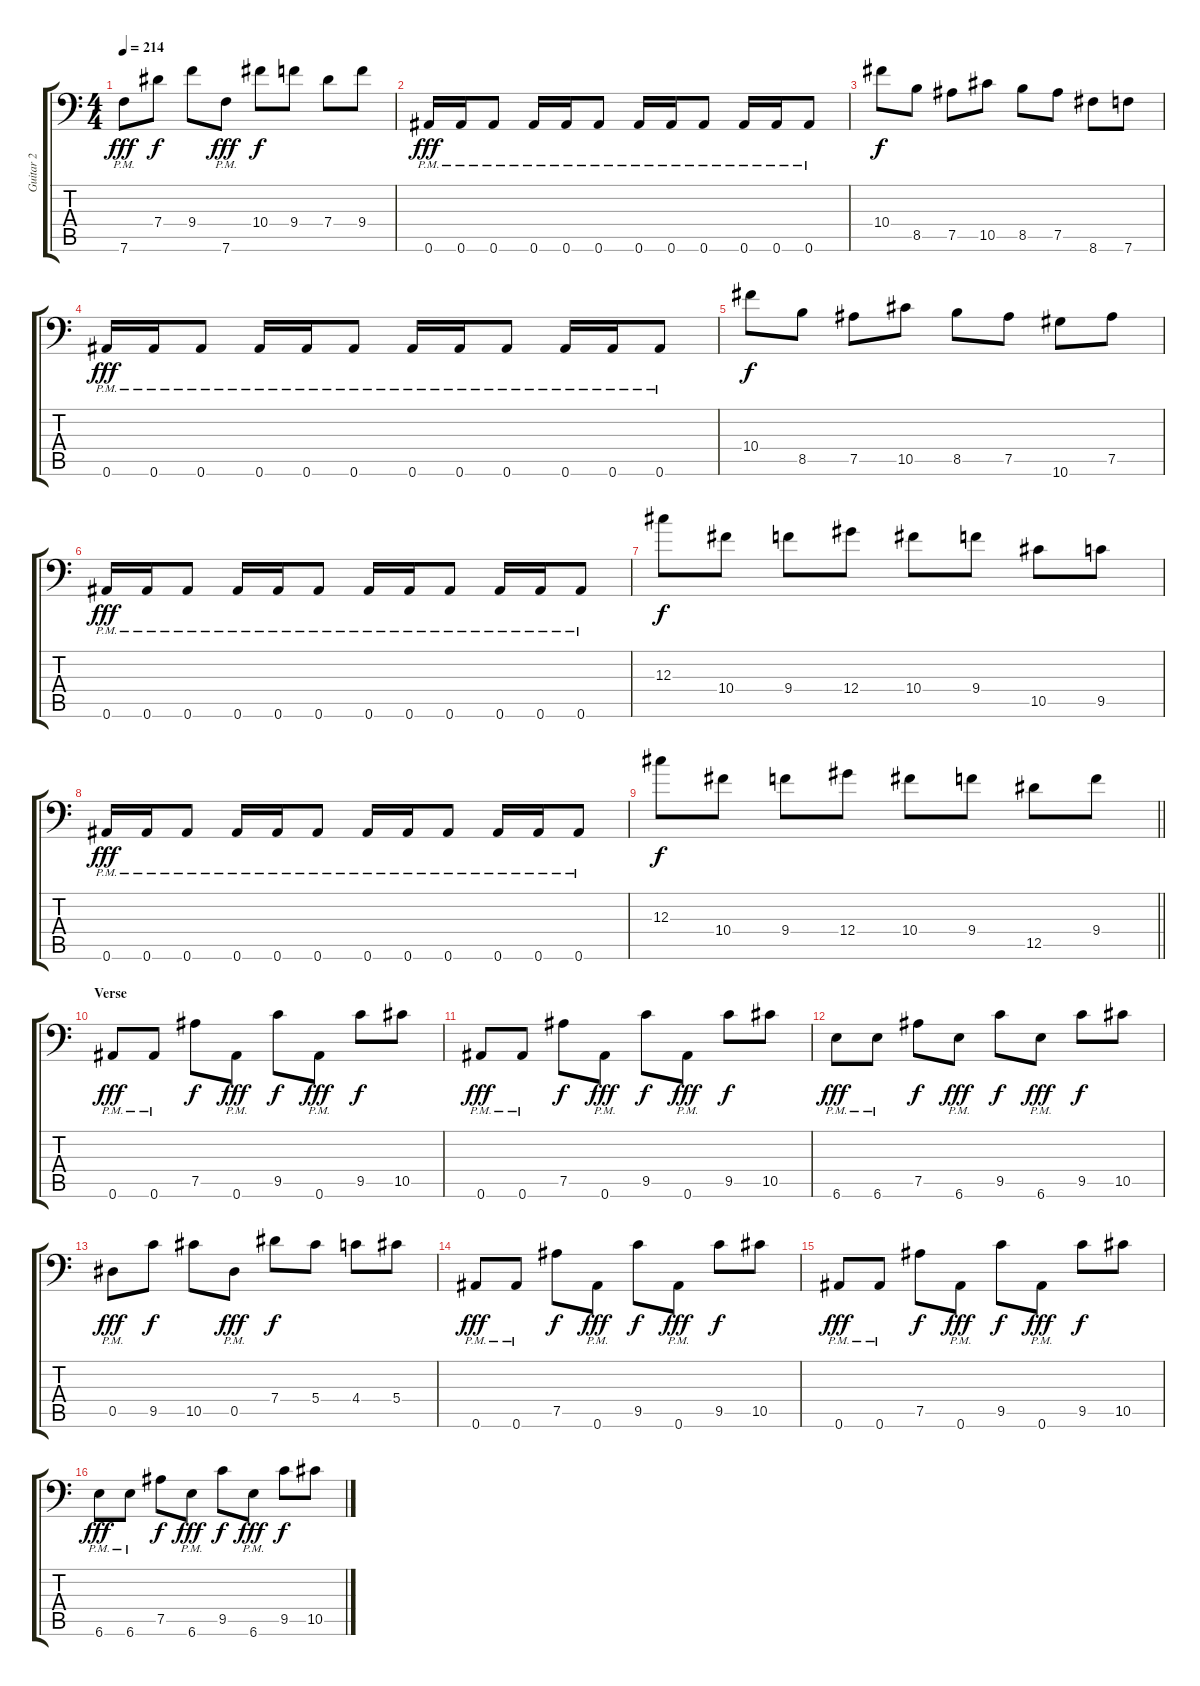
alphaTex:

\track ("Guitar 2" "Guitar 2") {instrument distortionguitar}
\staff {score tabs}
\tuning (Bb3 F3 Db3 Ab2 Eb2 Bb1) {hide}
\ts (4 4)
\tempo 214
\clef f4
\ks c
7.6{pm}.8{dy fff} 7.4.8{dy f} 9.4.8 7.6{pm}.8{dy fff} 10.4.8{dy f} 9.4.8 7.4.8 9.4.8 |
0.6{pm}.16{dy fff} 0.6{pm}.16 0.6{pm}.8 0.6{pm}.16 0.6{pm}.16 0.6{pm}.8 0.6{pm}.16 0.6{pm}.16 0.6{pm}.8 0.6{pm}.16 0.6{pm}.16 0.6{pm}.8 |
10.4.8{dy f} 8.5.8 7.5.8 10.5.8 8.5.8 7.5.8 8.6.8 7.6.8 |
0.6{pm}.16{dy fff} 0.6{pm}.16 0.6{pm}.8 0.6{pm}.16 0.6{pm}.16 0.6{pm}.8 0.6{pm}.16 0.6{pm}.16 0.6{pm}.8 0.6{pm}.16 0.6{pm}.16 0.6{pm}.8 |
10.4.8{dy f} 8.5.8 7.5.8 10.5.8 8.5.8 7.5.8 10.6.8 7.5.8 |
0.6{pm}.16{dy fff} 0.6{pm}.16 0.6{pm}.8 0.6{pm}.16 0.6{pm}.16 0.6{pm}.8 0.6{pm}.16 0.6{pm}.16 0.6{pm}.8 0.6{pm}.16 0.6{pm}.16 0.6{pm}.8 |
12.3.8{dy f} 10.4.8 9.4.8 12.4.8 10.4.8 9.4.8 10.5.8 9.5.8 |
0.6{pm}.16{dy fff} 0.6{pm}.16 0.6{pm}.8 0.6{pm}.16 0.6{pm}.16 0.6{pm}.8 0.6{pm}.16 0.6{pm}.16 0.6{pm}.8 0.6{pm}.16 0.6{pm}.16 0.6{pm}.8 |
\barLineRight lightlight
12.3.8{dy f} 10.4.8 9.4.8 12.4.8 10.4.8 9.4.8 12.5.8 9.4.8 |
\section ("" "Verse")
0.6{pm}.8{dy fff} 0.6{pm}.8 7.5.8{dy f} 0.6{pm}.8{dy fff} 9.5.8{dy f} 0.6{pm}.8{dy fff} 9.5.8{dy f} 10.5.8 |
0.6{pm}.8{dy fff} 0.6{pm}.8 7.5.8{dy f} 0.6{pm}.8{dy fff} 9.5.8{dy f} 0.6{pm}.8{dy fff} 9.5.8{dy f} 10.5.8 |
6.6{pm}.8{dy fff} 6.6{pm}.8 7.5.8{dy f} 6.6{pm}.8{dy fff} 9.5.8{dy f} 6.6{pm}.8{dy fff} 9.5.8{dy f} 10.5.8 |
0.5{pm}.8{dy fff} 9.5.8{dy f} 10.5.8 0.5{pm}.8{dy fff} 7.4.8{dy f} 5.4.8 4.4.8 5.4.8 |
0.6{pm}.8{dy fff} 0.6{pm}.8 7.5.8{dy f} 0.6{pm}.8{dy fff} 9.5.8{dy f} 0.6{pm}.8{dy fff} 9.5.8{dy f} 10.5.8 |
0.6{pm}.8{dy fff} 0.6{pm}.8 7.5.8{dy f} 0.6{pm}.8{dy fff} 9.5.8{dy f} 0.6{pm}.8{dy fff} 9.5.8{dy f} 10.5.8 |
6.6{pm}.8{dy fff} 6.6{pm}.8 7.5.8{dy f} 6.6{pm}.8{dy fff} 9.5.8{dy f} 6.6{pm}.8{dy fff} 9.5.8{dy f} 10.5.8
